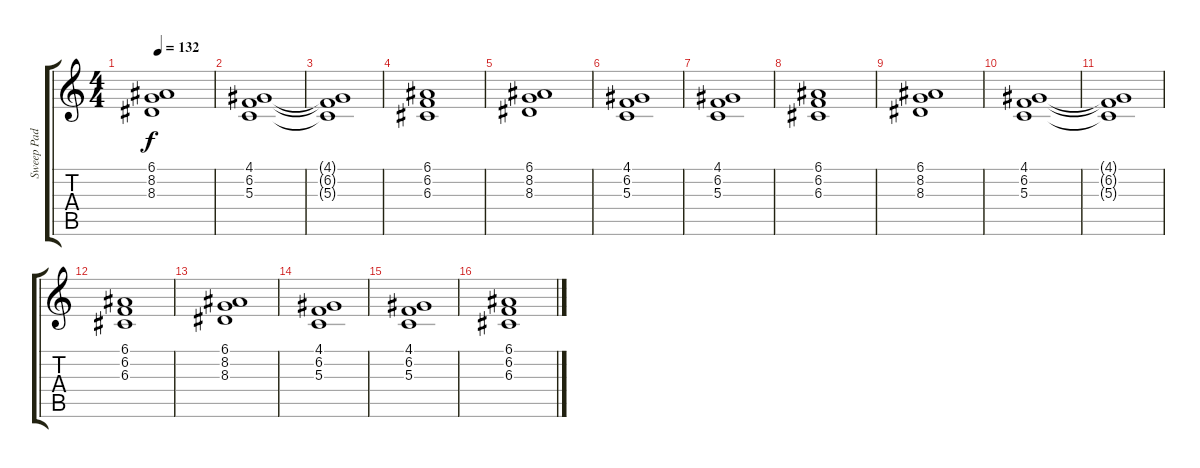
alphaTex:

\track ("Sweep Pad" "Sweep Pad") {instrument pad8sweep}
\staff {score tabs}
\tuning (E4 B3 G3 D3 A2 E2) {hide}
\ts (4 4)
\tempo 132
\clef g2
\ks c
(6.1 8.2 8.3).1{dy f} |
(4.1 6.2 5.3).1 |
(4.1{t} 6.2{t} 5.3{t}).1 |
(6.1 6.2 6.3).1 |
(6.1 8.2 8.3).1 |
(4.1 6.2 5.3).1 |
(4.1 6.2 5.3).1 |
(6.1 6.2 6.3).1 |
(6.1 8.2 8.3).1 |
(4.1 6.2 5.3).1 |
(4.1{t} 6.2{t} 5.3{t}).1 |
(6.1 6.2 6.3).1 |
(6.1 8.2 8.3).1 |
(4.1 6.2 5.3).1 |
(4.1 6.2 5.3).1 |
(6.1 6.2 6.3).1
